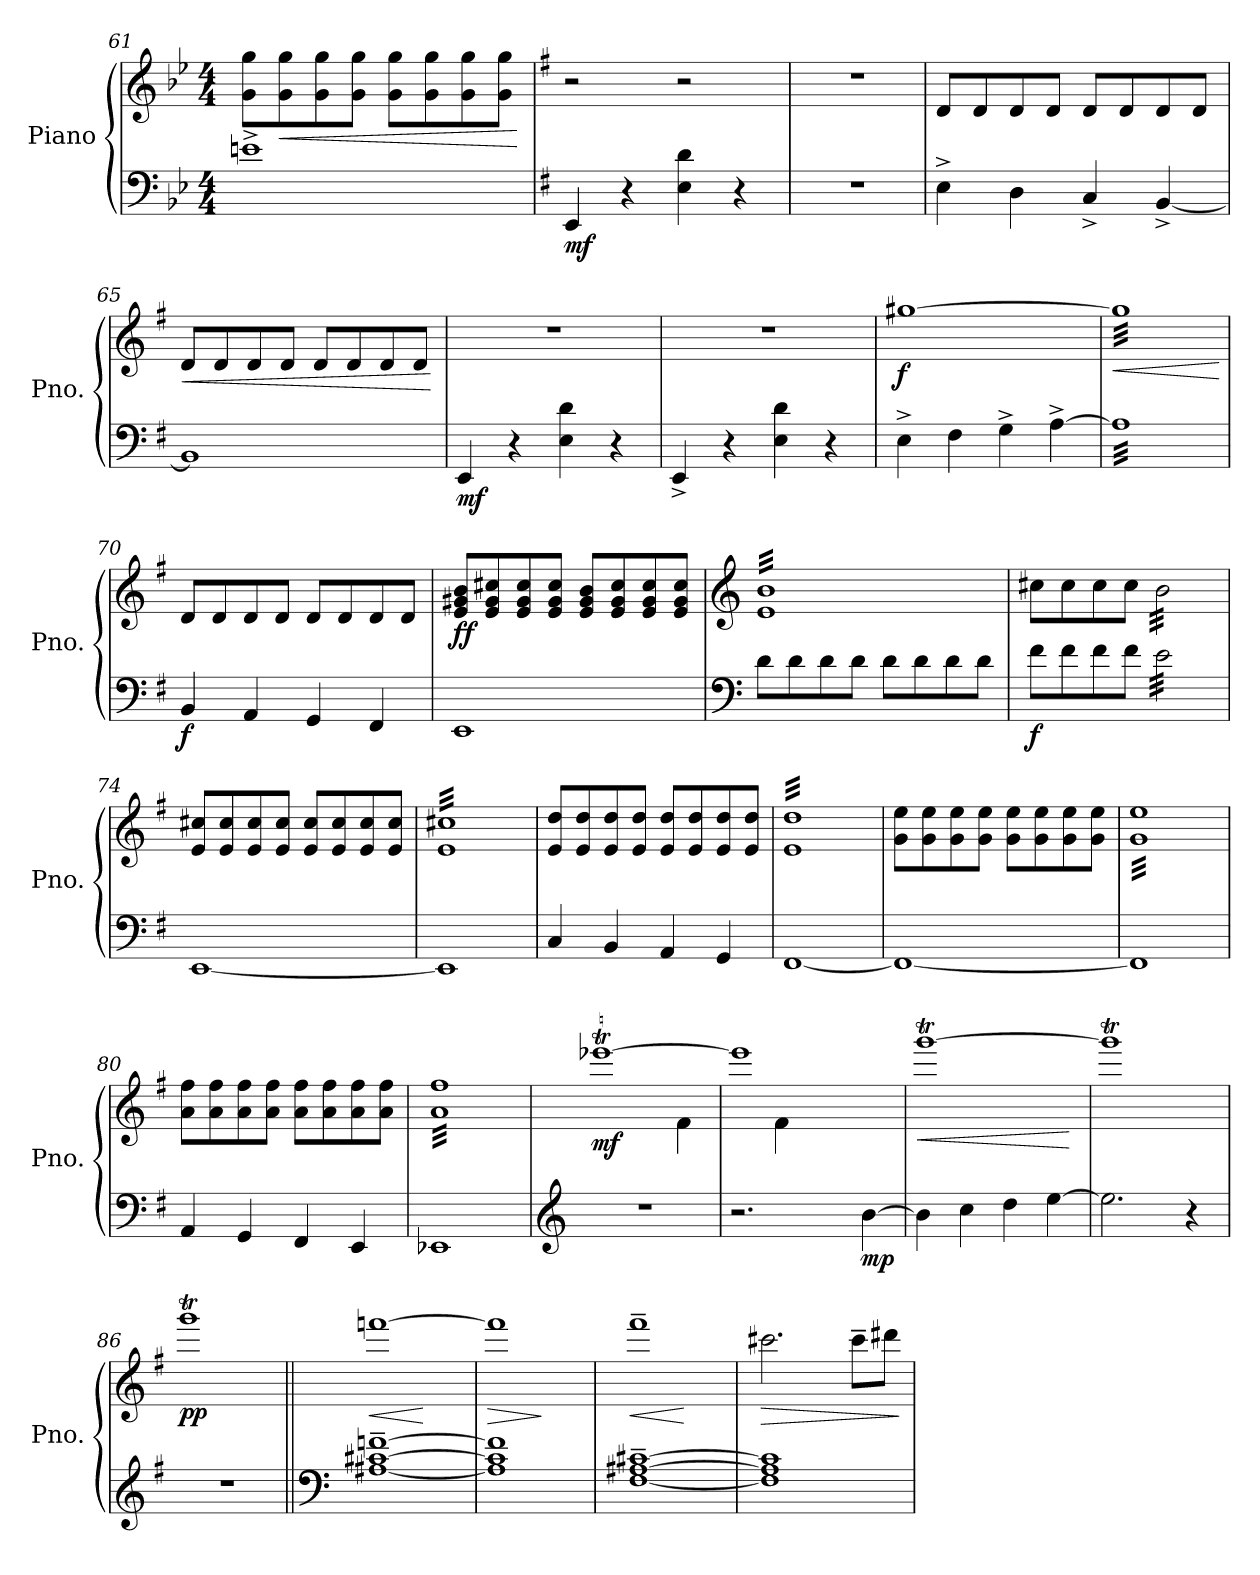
**kern	**kern	**dynam
*part1	*part1	*part1
*staff2	*staff1	*staff1/2
*I"Piano	*	*
*I'Pno.	*	*
*clefF4	*clefG2	*
*k[b-e-]	*k[b-e-]	*
*M4/4	*M4/4	*
=61	=61	=61
!	!	!LO:DY:b=2
!	!	!LO:DY:n=1:b=2
1en^	8g\ 8gg\L	p f
!	!	!LO:HP:b
.	8g\ 8gg\	<
.	8g\ 8gg\	.
.	8g\ 8gg\J	.
.	8g\ 8gg\L	.
.	8g\ 8gg\	.
.	8g\ 8gg\	.
.	8g\ 8gg\J	.
.	.	[
=62	=62	=62
*k[f#]	*k[f#]	*
!	!	!LO:DY:b=2
4EE/	2r	mf
4r	.	.
4E\ 4d\	2r	.
4r	.	.
=63	=63	=63
1r	1r	.
=64	=64	=64
!	!	!LO:DY:b=2
!	!	!LO:DY:n=1:b
4E^\	8d/L	f mf
.	8d/	.
4D\	8d/	.
.	8d/J	.
4C^/	8d/L	.
.	8d/	.
[4BB^/	8d/	.
.	8d/J	.
!!LO:LB:g=z
=65	=65	=65
!	!	!LO:HP:b
1BB]	8d/L	<
.	8d/	.
.	8d/	.
.	8d/J	.
.	8d/L	.
.	8d/	.
.	8d/	.
.	8d/J	.
.	.	[
=66	=66	=66
!	!	!LO:DY:b=2
4EE/	1r	mf
4r	.	.
4E\ 4d\	.	.
4r	.	.
=67	=67	=67
4EE^/	1r	.
4r	.	.
4E\ 4d\	.	.
4r	.	.
=68	=68	=68
!	!	!LO:DY:b
4E^\	[1gg#X	f
4F#\	.	.
4G^\	.	.
[4A^\	.	.
=69	=69	=69
!	!	!LO:HP:b
*tremolo	*	*
*	*tremolo	*
32A]LLL	32gg#]LLL	<
32A	32gg#	.
32A	32gg#	.
32A	32gg#	.
32A	32gg#	.
32A	32gg#	.
32A	32gg#	.
32A	32gg#	.
32A	32gg#	.
32A	32gg#	.
32A	32gg#	.
32A	32gg#	.
32A	32gg#	.
32A	32gg#	.
32A	32gg#	.
32A	32gg#	.
32A	32gg#	.
32A	32gg#	.
32A	32gg#	.
32A	32gg#	.
32A	32gg#	.
32A	32gg#	.
32A	32gg#	.
32A	32gg#	.
32A	32gg#	.
32A	32gg#	.
32A	32gg#	.
32A	32gg#	.
32A	32gg#	.
32A	32gg#	.
32A	32gg#	.
32AJJJ	32gg#JJJ	.
*	*Xtremolo	*
*Xtremolo	*	*
.	.	[
=70	=70	=70
!	!	!LO:DY:b=2
4BB/	8d/L	f
.	8d/	.
4AA/	8d/	.
.	8d/J	.
4GG/	8d/L	.
.	8d/	.
4FF#/	8d/	.
.	8d/J	.
=71	=71	=71
!	!	!LO:DY:b
1EE	8e/ 8g#X/ 8b/L	ff
.	8e/ 8g#/ 8cc#X/	.
.	8e/ 8g#/ 8cc#/	.
.	8e/ 8g#/ 8cc#/J	.
.	8e/ 8g#/ 8b/L	.
.	8e/ 8g#/ 8cc#/	.
.	8e/ 8g#/ 8cc#/	.
.	8e/ 8g#/ 8cc#/J	.
!!LO:PB:g=z
=72	=72	=72
*clefF4	*clefG2	*
*	*tremolo	*
8d\L	32e 32bLLL	.
.	32e 32b	.
.	32e 32b	.
.	32e 32b	.
8d\	32e 32b	.
.	32e 32b	.
.	32e 32b	.
.	32e 32b	.
8d\	32e 32b	.
.	32e 32b	.
.	32e 32b	.
.	32e 32b	.
8d\J	32e 32b	.
.	32e 32b	.
.	32e 32b	.
.	32e 32b	.
8d\L	32e 32b	.
.	32e 32b	.
.	32e 32b	.
.	32e 32b	.
8d\	32e 32b	.
.	32e 32b	.
.	32e 32b	.
.	32e 32b	.
8d\	32e 32b	.
.	32e 32b	.
.	32e 32b	.
.	32e 32b	.
8d\J	32e 32b	.
.	32e 32b	.
.	32e 32b	.
.	32e 32bJJJ	.
*	*Xtremolo	*
=73	=73	=73
!	!	!LO:DY:b=2
8f#\L	8cc#X\L	f
8f#\	8cc#\	.
8f#\	8cc#\	.
8f#\J	8cc#\J	.
*tremolo	*	*
*	*tremolo	*
32e\LLL	32b\LLL	.
32e\	32b\	.
32e\	32b\	.
32e\	32b\	.
32e\	32b\	.
32e\	32b\	.
32e\	32b\	.
32e\	32b\	.
32e\	32b\	.
32e\	32b\	.
32e\	32b\	.
32e\	32b\	.
32e\	32b\	.
32e\	32b\	.
32e\	32b\	.
32e\JJJ	32b\JJJ	.
*	*Xtremolo	*
*Xtremolo	*	*
=74	=74	=74
[1EE	8e/ 8cc#X/L	.
.	8e/ 8cc#/	.
.	8e/ 8cc#/	.
.	8e/ 8cc#/J	.
.	8e/ 8cc#/L	.
.	8e/ 8cc#/	.
.	8e/ 8cc#/	.
.	8e/ 8cc#/J	.
=75	=75	=75
*	*tremolo	*
1EE]	32e 32cc#XLLL	.
.	32e 32cc#X	.
.	32e 32cc#X	.
.	32e 32cc#X	.
.	32e 32cc#X	.
.	32e 32cc#X	.
.	32e 32cc#X	.
.	32e 32cc#X	.
.	32e 32cc#X	.
.	32e 32cc#X	.
.	32e 32cc#X	.
.	32e 32cc#X	.
.	32e 32cc#X	.
.	32e 32cc#X	.
.	32e 32cc#X	.
.	32e 32cc#X	.
.	32e 32cc#X	.
.	32e 32cc#X	.
.	32e 32cc#X	.
.	32e 32cc#X	.
.	32e 32cc#X	.
.	32e 32cc#X	.
.	32e 32cc#X	.
.	32e 32cc#X	.
.	32e 32cc#X	.
.	32e 32cc#X	.
.	32e 32cc#X	.
.	32e 32cc#X	.
.	32e 32cc#X	.
.	32e 32cc#X	.
.	32e 32cc#X	.
.	32e 32cc#XJJJ	.
*	*Xtremolo	*
=76	=76	=76
4C/	8e/ 8dd/L	.
.	8e/ 8dd/	.
4BB/	8e/ 8dd/	.
.	8e/ 8dd/J	.
4AA/	8e/ 8dd/L	.
.	8e/ 8dd/	.
4GG/	8e/ 8dd/	.
.	8e/ 8dd/J	.
=77	=77	=77
*	*tremolo	*
[1FF#	32e 32ddLLL	.
.	32e 32dd	.
.	32e 32dd	.
.	32e 32dd	.
.	32e 32dd	.
.	32e 32dd	.
.	32e 32dd	.
.	32e 32dd	.
.	32e 32dd	.
.	32e 32dd	.
.	32e 32dd	.
.	32e 32dd	.
.	32e 32dd	.
.	32e 32dd	.
.	32e 32dd	.
.	32e 32dd	.
.	32e 32dd	.
.	32e 32dd	.
.	32e 32dd	.
.	32e 32dd	.
.	32e 32dd	.
.	32e 32dd	.
.	32e 32dd	.
.	32e 32dd	.
.	32e 32dd	.
.	32e 32dd	.
.	32e 32dd	.
.	32e 32dd	.
.	32e 32dd	.
.	32e 32dd	.
.	32e 32dd	.
.	32e 32ddJJJ	.
*	*Xtremolo	*
!!LO:LB:g=z
=78	=78	=78
1FF#_	8g\ 8ee\L	.
.	8g\ 8ee\	.
.	8g\ 8ee\	.
.	8g\ 8ee\J	.
.	8g\ 8ee\L	.
.	8g\ 8ee\	.
.	8g\ 8ee\	.
.	8g\ 8ee\J	.
=79	=79	=79
*	*tremolo	*
1FF#]	32g 32eeLLL	.
.	32g 32ee	.
.	32g 32ee	.
.	32g 32ee	.
.	32g 32ee	.
.	32g 32ee	.
.	32g 32ee	.
.	32g 32ee	.
.	32g 32ee	.
.	32g 32ee	.
.	32g 32ee	.
.	32g 32ee	.
.	32g 32ee	.
.	32g 32ee	.
.	32g 32ee	.
.	32g 32ee	.
.	32g 32ee	.
.	32g 32ee	.
.	32g 32ee	.
.	32g 32ee	.
.	32g 32ee	.
.	32g 32ee	.
.	32g 32ee	.
.	32g 32ee	.
.	32g 32ee	.
.	32g 32ee	.
.	32g 32ee	.
.	32g 32ee	.
.	32g 32ee	.
.	32g 32ee	.
.	32g 32ee	.
.	32g 32eeJJJ	.
*	*Xtremolo	*
=80	=80	=80
4AA/	8a\ 8ff#\L	.
.	8a\ 8ff#\	.
4GG/	8a\ 8ff#\	.
.	8a\ 8ff#\J	.
4FF#/	8a\ 8ff#\L	.
.	8a\ 8ff#\	.
4EE/	8a\ 8ff#\	.
.	8a\ 8ff#\J	.
=81	=81	=81
*	*tremolo	*
1EE-X	32a 32ff#LLL	.
.	32a 32ff#	.
.	32a 32ff#	.
.	32a 32ff#	.
.	32a 32ff#	.
.	32a 32ff#	.
.	32a 32ff#	.
.	32a 32ff#	.
.	32a 32ff#	.
.	32a 32ff#	.
.	32a 32ff#	.
.	32a 32ff#	.
.	32a 32ff#	.
.	32a 32ff#	.
.	32a 32ff#	.
.	32a 32ff#	.
.	32a 32ff#	.
.	32a 32ff#	.
.	32a 32ff#	.
.	32a 32ff#	.
.	32a 32ff#	.
.	32a 32ff#	.
.	32a 32ff#	.
.	32a 32ff#	.
.	32a 32ff#	.
.	32a 32ff#	.
.	32a 32ff#	.
.	32a 32ff#	.
.	32a 32ff#	.
.	32a 32ff#	.
.	32a 32ff#	.
.	32a 32ff#JJJ	.
*	*Xtremolo	*
=82	=82	=82
*clefG2	*	*
*	*^	*
!	!	!	!LO:DY:b
1r	[1eee-XT	2.ryy	mf
.	.	4f#TTT\	.
=83	=83	=83	=83
2.r	1eee-]	4ryy	.
.	.	4f#\	.
.	.	2ryy	.
!	!	!	!LO:DY:b=2
[4b\	.	.	mp
*	*v	*v	*
=84	=84	=84
!	!	!LO:HP:b
4b\]	[1gggT	<
4cc\	.	.
4dd\	.	.
[4ee\	.	.
.	.	[
=85	=85	=85
2.ee\]	1gggT]	.
4r	.	.
=86	=86	=86
!	!	!LO:DY:b
1r	1gggT	pp
!!LO:LB:g=z
=87||	=87||	=87||
*clefF4	*	*
*	*MM120	*
!	!	!LO:HP:b
!	!	!LO:DY:n=1:b=2
!	!	!LO:DY:n=2:b
[1A#X~ [1c#X~ [1fn~	[1fffn	< mp mp
.	.	[
=88	=88	=88
!	!	!LO:HP:b
1A#] 1c#] 1f]	1fff]	>
.	.	]
=89	=89	=89
!	!	!LO:HP:b
[1F#~ [1A#X~ [1c#X~	1fff#~	<
.	.	[
=90	=90	=90
!	!	!LO:HP:b
1F#] 1A#] 1c#]	2.ccc#X\	>
.	8ccc#~\L	.
.	8ddd#X\J	.
.	.	]
=	=	=
*-	*-	*-
